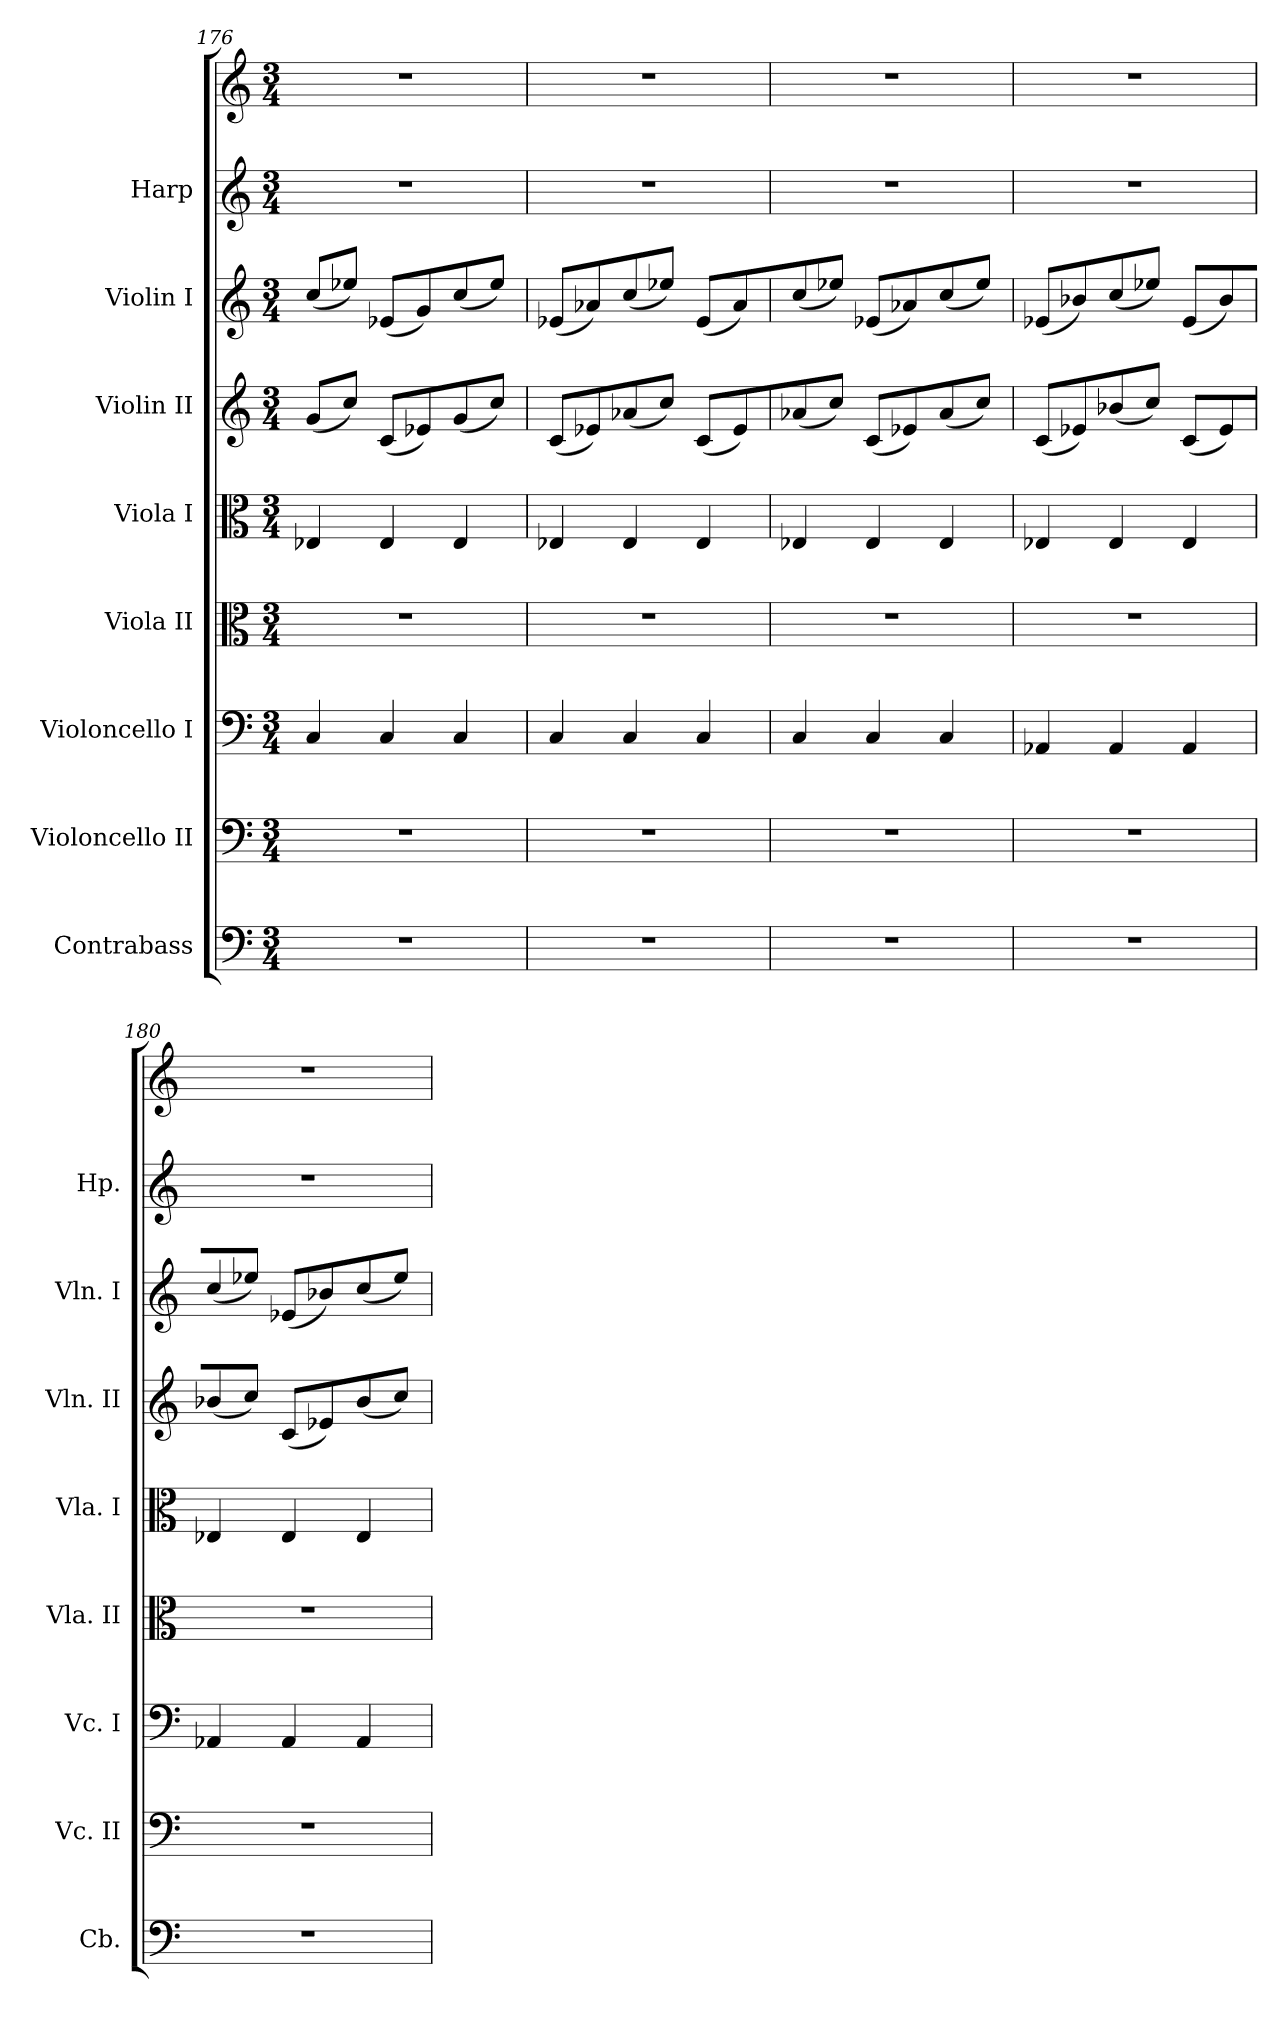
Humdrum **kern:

**kern	**kern	**kern	**kern	**kern	**kern	**kern	**kern	**kern
*part8	*part7	*part6	*part5	*part4	*part3	*part2	*part1	*part1
*staff9	*staff8	*staff7	*staff6	*staff5	*staff4	*staff3	*staff2	*staff1
*I"Contrabass	*I"Violoncello II	*I"Violoncello I	*I"Viola II	*I"Viola I	*I"Violin II	*I"Violin I	*I"Harp	*
*I'Cb.	*I'Vc. II	*I'Vc. I	*I'Vla. II	*I'Vla. I	*I'Vln. II	*I'Vln. I	*I'Hp.	*
*clefF4	*clefF4	*clefF4	*clefC3	*clefC3	*clefG2	*clefG2	*clefG2	*clefG2
*ITrd7c12	*	*	*	*	*	*	*	*
*k[]	*k[]	*k[]	*k[]	*k[]	*k[]	*k[]	*k[]	*k[]
*M3/4	*M3/4	*M3/4	*M3/4	*M3/4	*M3/4	*M3/4	*M3/4	*M3/4
=176	=176	=176	=176	=176	=176	=176	=176	=176
2.r	2.r	4C/	2.r	4E-X/	(8g/	(8cc/	2.r	2.r
.	.	.	.	.	8cc/J)	8ee-X/J)	.	.
.	.	4C/	.	4E-/	(8c/L	(8e-X/L	.	.
.	.	.	.	.	8e-X/)	8g/)	.	.
.	.	4C/	.	4E-/	(8g/	(8cc/	.	.
.	.	.	.	.	8cc/J)	8ee-/J)	.	.
!!LO:PB:g=z
=177	=177	=177	=177	=177	=177	=177	=177	=177
2.r	2.r	4C/	2.r	4E-X/	(8c/L	(8e-X/L	2.r	2.r
.	.	.	.	.	8e-X/)	8a-X/)	.	.
.	.	4C/	.	4E-/	(8a-X/	(8cc/	.	.
.	.	.	.	.	8cc/J)	8ee-X/J)	.	.
.	.	4C/	.	4E-/	(8c/L	(8e-/L	.	.
.	.	.	.	.	8e-/)	8a-/)	.	.
=178	=178	=178	=178	=178	=178	=178	=178	=178
2.r	2.r	4C/	2.r	4E-X/	(8a-X/	(8cc/	2.r	2.r
.	.	.	.	.	8cc/J)	8ee-X/J)	.	.
.	.	4C/	.	4E-/	(8c/L	(8e-X/L	.	.
.	.	.	.	.	8e-X/)	8a-X/)	.	.
.	.	4C/	.	4E-/	(8a-/	(8cc/	.	.
.	.	.	.	.	8cc/J)	8ee-/J)	.	.
=179	=179	=179	=179	=179	=179	=179	=179	=179
2.r	2.r	4AA-X/	2.r	4E-X/	(8c/L	(8e-X/L	2.r	2.r
.	.	.	.	.	8e-X/)	8b-X/)	.	.
.	.	4AA-/	.	4E-/	(8b-X/	(8cc/	.	.
.	.	.	.	.	8cc/J)	8ee-X/J)	.	.
.	.	4AA-/	.	4E-/	(8c/L	(8e-/L	.	.
.	.	.	.	.	8e-/)	8b-/)	.	.
=180	=180	=180	=180	=180	=180	=180	=180	=180
2.r	2.r	4AA-X/	2.r	4E-X/	(8b-X/	(8cc/	2.r	2.r
.	.	.	.	.	8cc/J)	8ee-X/J)	.	.
.	.	4AA-/	.	4E-/	(8c/L	(8e-X/L	.	.
.	.	.	.	.	8e-X/)	8b-X/)	.	.
.	.	4AA-/	.	4E-/	(8b-/	(8cc/	.	.
.	.	.	.	.	8cc/J)	8ee-/J)	.	.
=	=	=	=	=	=	=	=	=
*-	*-	*-	*-	*-	*-	*-	*-	*-
